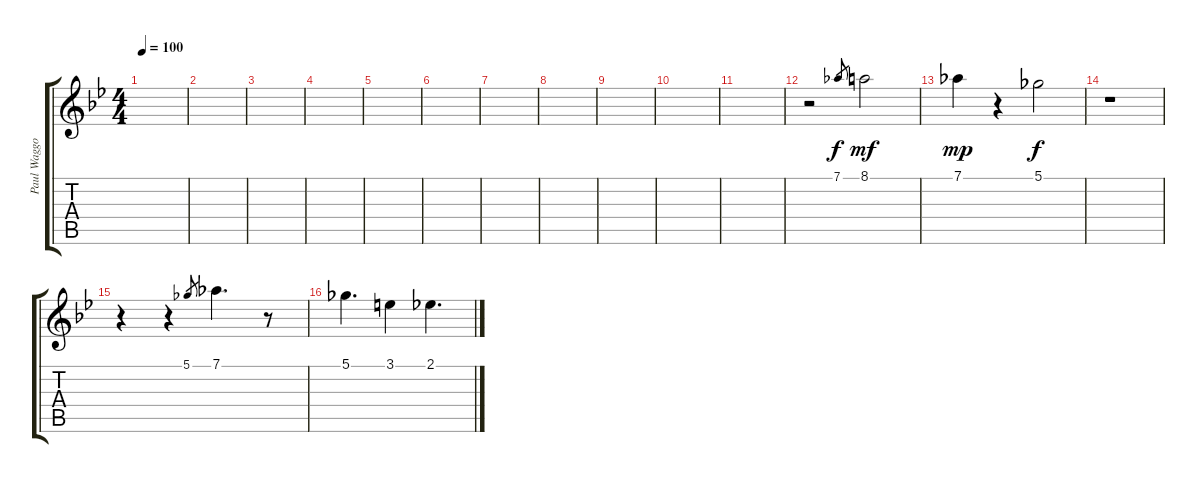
\track ("Paul Waggoner - Lead Gtr." "Paul Waggo") {instrument acousticguitarnylon}
\staff {score tabs}
\tuning (Db4 Ab3 E3 B2 Gb2 Db2) {hide}
\ts (4 4)
\tempo 100
\clef g2
\ks gminor
|
|
|
|
|
|
|
|
|
|
|
r.2 7.1.8{gr} 8.1.2{dy mf} |
7.1.4{dy mp} r.4 5.1.2{dy f} |
r.1 |
r.4 r.4 5.1.8{gr} 7.1.4{d} r.8 |
5.1.4{d} 3.1.4 2.1.4{d}
